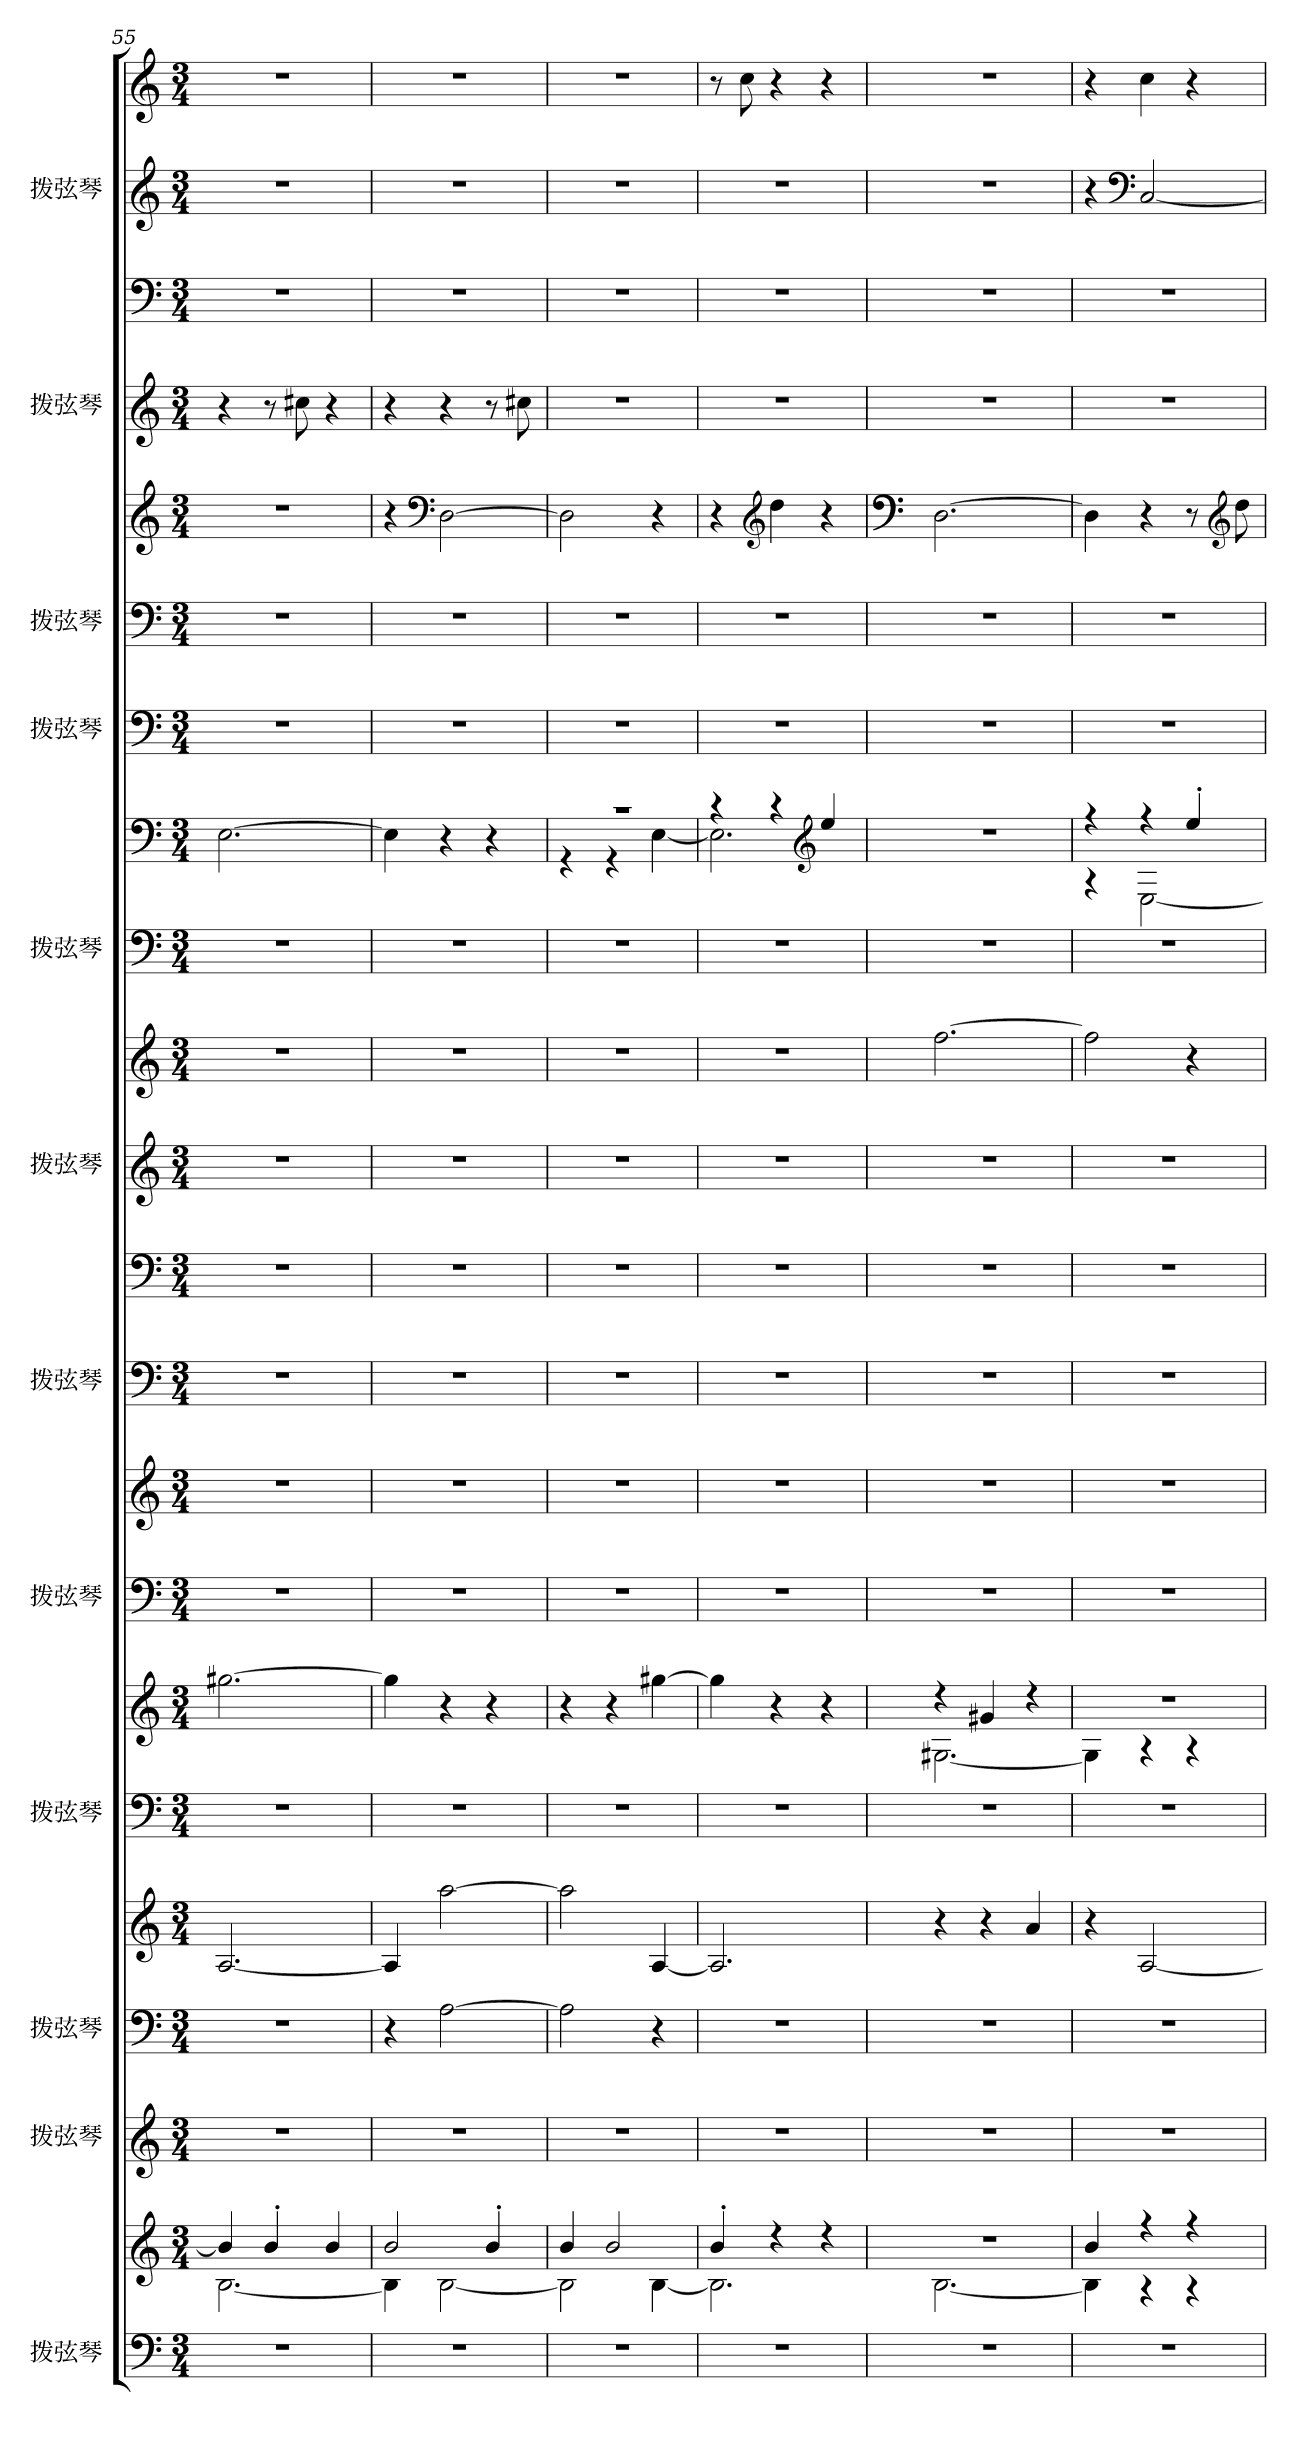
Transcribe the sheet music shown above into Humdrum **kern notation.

**kern	**kern	**kern	**kern	**kern	**kern	**kern	**kern	**kern	**kern	**kern	**kern	**kern	**kern	**kern	**kern	**kern	**kern	**kern	**kern	**kern	**kern
*part12	*part12	*part11	*part10	*part10	*part9	*part9	*part8	*part8	*part7	*part7	*part6	*part6	*part5	*part5	*part4	*part3	*part3	*part2	*part2	*part1	*part1
*staff22	*staff21	*staff20	*staff19	*staff18	*staff17	*staff16	*staff15	*staff14	*staff13	*staff12	*staff11	*staff10	*staff9	*staff8	*staff7	*staff6	*staff5	*staff4	*staff3	*staff2	*staff1
*I"拨弦琴	*	*I"拨弦琴	*I"拨弦琴	*	*I"拨弦琴	*	*I"拨弦琴	*	*I"拨弦琴	*	*I"拨弦琴	*	*I"拨弦琴	*	*I"拨弦琴	*I"拨弦琴	*	*I"拨弦琴	*	*I"拨弦琴	*
*clefF4	*clefG2	*clefG2	*clefF4	*clefG2	*clefF4	*clefG2	*clefF4	*clefG2	*clefF4	*clefF4	*clefG2	*clefG2	*clefF4	*clefF4	*clefF4	*clefF4	*clefG2	*clefG2	*clefF4	*clefG2	*clefG2
*k[]	*k[]	*k[]	*k[]	*k[]	*k[]	*k[]	*k[]	*k[]	*k[]	*k[]	*k[]	*k[]	*k[]	*k[]	*k[]	*k[]	*k[]	*k[]	*k[]	*k[]	*k[]
*M3/4	*M3/4	*M3/4	*M3/4	*M3/4	*M3/4	*M3/4	*M3/4	*M3/4	*M3/4	*M3/4	*M3/4	*M3/4	*M3/4	*M3/4	*M3/4	*M3/4	*M3/4	*M3/4	*M3/4	*M3/4	*M3/4
=55	=55	=55	=55	=55	=55	=55	=55	=55	=55	=55	=55	=55	=55	=55	=55	=55	=55	=55	=55	=55	=55
*	*^	*	*	*	*	*	*	*	*	*	*	*	*	*	*	*	*	*	*	*	*
2.r	4b/]	[2.B\	2.r	2.r	[2.A/	2.r	[2.gg#X\	2.r	2.r	2.r	2.r	2.r	2.r	2.r	[2.E\	2.r	2.r	2.r	4r	2.r	2.r	2.r
.	4b'/	.	.	.	.	.	.	.	.	.	.	.	.	.	.	.	.	.	8r	.	.	.
.	.	.	.	.	.	.	.	.	.	.	.	.	.	.	.	.	.	.	8cc#X\	.	.	.
.	4b/	.	.	.	.	.	.	.	.	.	.	.	.	.	.	.	.	.	4r	.	.	.
!!LO:PB:g=z
=56	=56	=56	=56	=56	=56	=56	=56	=56	=56	=56	=56	=56	=56	=56	=56	=56	=56	=56	=56	=56	=56	=56
2.r	2b/	4B\]	2.r	4r	4A/]	2.r	4gg#\]	2.r	2.r	2.r	2.r	2.r	2.r	2.r	4E\]	2.r	2.r	4r	4r	2.r	2.r	2.r
*	*	*	*	*	*	*	*	*	*	*	*	*	*	*	*	*	*	*clefF4	*	*	*	*
.	.	[2B\	.	[2A\	[2aa\	.	4r	.	.	.	.	.	.	.	4r	.	.	[2D\	4r	.	.	.
.	4b'/	.	.	.	.	.	4r	.	.	.	.	.	.	.	4r	.	.	.	8r	.	.	.
.	.	.	.	.	.	.	.	.	.	.	.	.	.	.	.	.	.	.	8cc#X\	.	.	.
=57	=57	=57	=57	=57	=57	=57	=57	=57	=57	=57	=57	=57	=57	=57	=57	=57	=57	=57	=57	=57	=57	=57
*	*	*	*	*	*	*	*	*	*	*	*	*	*	*	*^	*	*	*	*	*	*	*
2.r	4b/	2B\]	2.r	2A\]	2aa\]	2.r	4r	2.r	2.r	2.r	2.r	2.r	2.r	2.r	2.r	4r	2.r	2.r	2D\]	2.r	2.r	2.r	2.r
.	2b/	.	.	.	.	.	4r	.	.	.	.	.	.	.	.	4r	.	.	.	.	.	.	.
.	.	[4B\	.	4r	[4A/	.	[4gg#X\	.	.	.	.	.	.	.	.	[4E\	.	.	4r	.	.	.	.
=58	=58	=58	=58	=58	=58	=58	=58	=58	=58	=58	=58	=58	=58	=58	=58	=58	=58	=58	=58	=58	=58	=58	=58
2.r	4b'/	2.B\]	2.r	2.r	2.A/]	2.r	4gg#\]	2.r	2.r	2.r	2.r	2.r	2.r	2.r	4r	2.E\]	2.r	2.r	4r	2.r	2.r	2.r	8r
.	.	.	.	.	.	.	.	.	.	.	.	.	.	.	.	.	.	.	.	.	.	.	8cc\
*	*	*	*	*	*	*	*	*	*	*	*	*	*	*	*	*	*	*	*clefG2	*	*	*	*
.	4r	.	.	.	.	.	4r	.	.	.	.	.	.	.	4r	.	.	.	4dd\	.	.	.	4r
*	*	*	*	*	*	*	*	*	*	*	*	*	*	*	*clefG2	*	*	*	*	*	*	*	*
.	4r	.	.	.	.	.	4r	.	.	.	.	.	.	.	4ee/	.	.	.	4r	.	.	.	4r
*	*	*	*	*	*	*	*	*	*	*	*	*	*	*	*v	*v	*	*	*	*	*	*	*
=59	=59	=59	=59	=59	=59	=59	=59	=59	=59	=59	=59	=59	=59	=59	=59	=59	=59	=59	=59	=59	=59	=59
*	*	*	*	*	*	*	*	*	*	*	*	*	*	*	*	*	*	*clefF4	*	*	*	*
*	*	*	*	*	*	*	*^	*	*	*	*	*	*	*	*	*	*	*	*	*	*	*
2.r	2.r	[2.B\	2.r	2.r	4r	2.r	4r	[2.G#X\	2.r	2.r	2.r	2.r	2.r	[2.ff\	2.r	2.r	2.r	2.r	[2.D\	2.r	2.r	2.r	2.r
.	.	.	.	.	4r	.	4g#X/	.	.	.	.	.	.	.	.	.	.	.	.	.	.	.	.
.	.	.	.	.	4a/	.	4r	.	.	.	.	.	.	.	.	.	.	.	.	.	.	.	.
=60	=60	=60	=60	=60	=60	=60	=60	=60	=60	=60	=60	=60	=60	=60	=60	=60	=60	=60	=60	=60	=60	=60	=60
*	*	*	*	*	*	*	*	*	*	*	*	*	*	*	*	*^	*	*	*	*	*	*	*
2.r	4b/	4B\]	2.r	2.r	4r	2.r	2.r	4G#\]	2.r	2.r	2.r	2.r	2.r	2ff\]	2.r	4r	4r	2.r	2.r	4D\]	2.r	2.r	4r	4r
*	*	*	*	*	*	*	*	*	*	*	*	*	*	*	*	*	*	*	*	*	*	*	*clefF4	*
.	4r	4r	.	.	[2A/	.	.	4r	.	.	.	.	.	.	.	4r	[2E\	.	.	4r	.	.	[2C/	4cc\
.	4r	4r	.	.	.	.	.	4r	.	.	.	.	.	4r	.	4ee'/	.	.	.	8r	.	.	.	4r
*	*	*	*	*	*	*	*	*	*	*	*	*	*	*	*	*	*	*	*	*clefG2	*	*	*	*
.	.	.	.	.	.	.	.	.	.	.	.	.	.	.	.	.	.	.	.	8dd\	.	.	.	.
*	*v	*v	*	*	*	*	*v	*v	*	*	*	*	*	*	*	*v	*v	*	*	*	*	*	*	*
=	=	=	=	=	=	=	=	=	=	=	=	=	=	=	=	=	=	=	=	=	=
*-	*-	*-	*-	*-	*-	*-	*-	*-	*-	*-	*-	*-	*-	*-	*-	*-	*-	*-	*-	*-	*-
